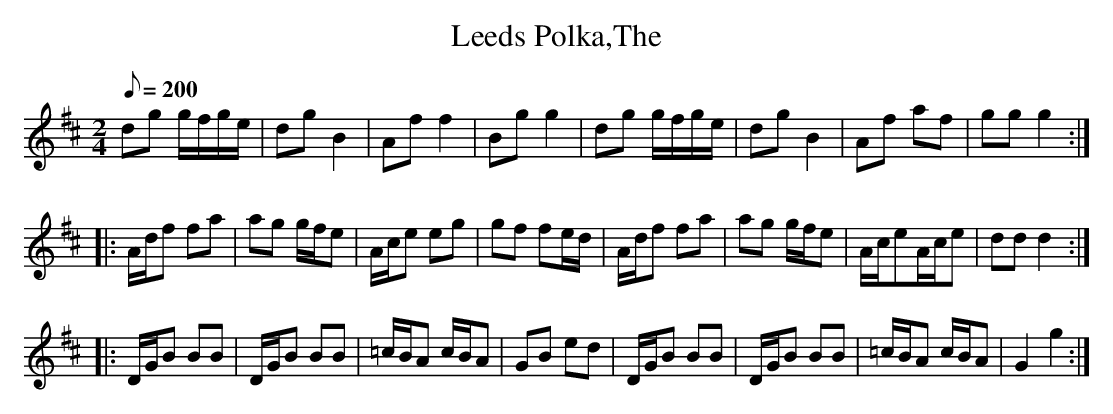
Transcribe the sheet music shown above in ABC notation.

X:1
T:Leeds Polka,The
M:2/4
L:1/8
Q:200
K:D
dg g/f/g/e/|dgB2|Aff2|Bgg2|dg g/f/g/e/|dgB2|Af af|ggg2:|
|:A/d/f fa|ag g/f/e|A/c/e eg|gf fe/d/|A/d/f fa|ag g/f/e|A/c/eA/c/e|ddd2:|
|:D/G/B BB|D/G/B BB|=c/B/A c/B/A|GB ed|D/G/B BB|D/G/B BB|=c/B/A c/B/A|G2 g2:|]
